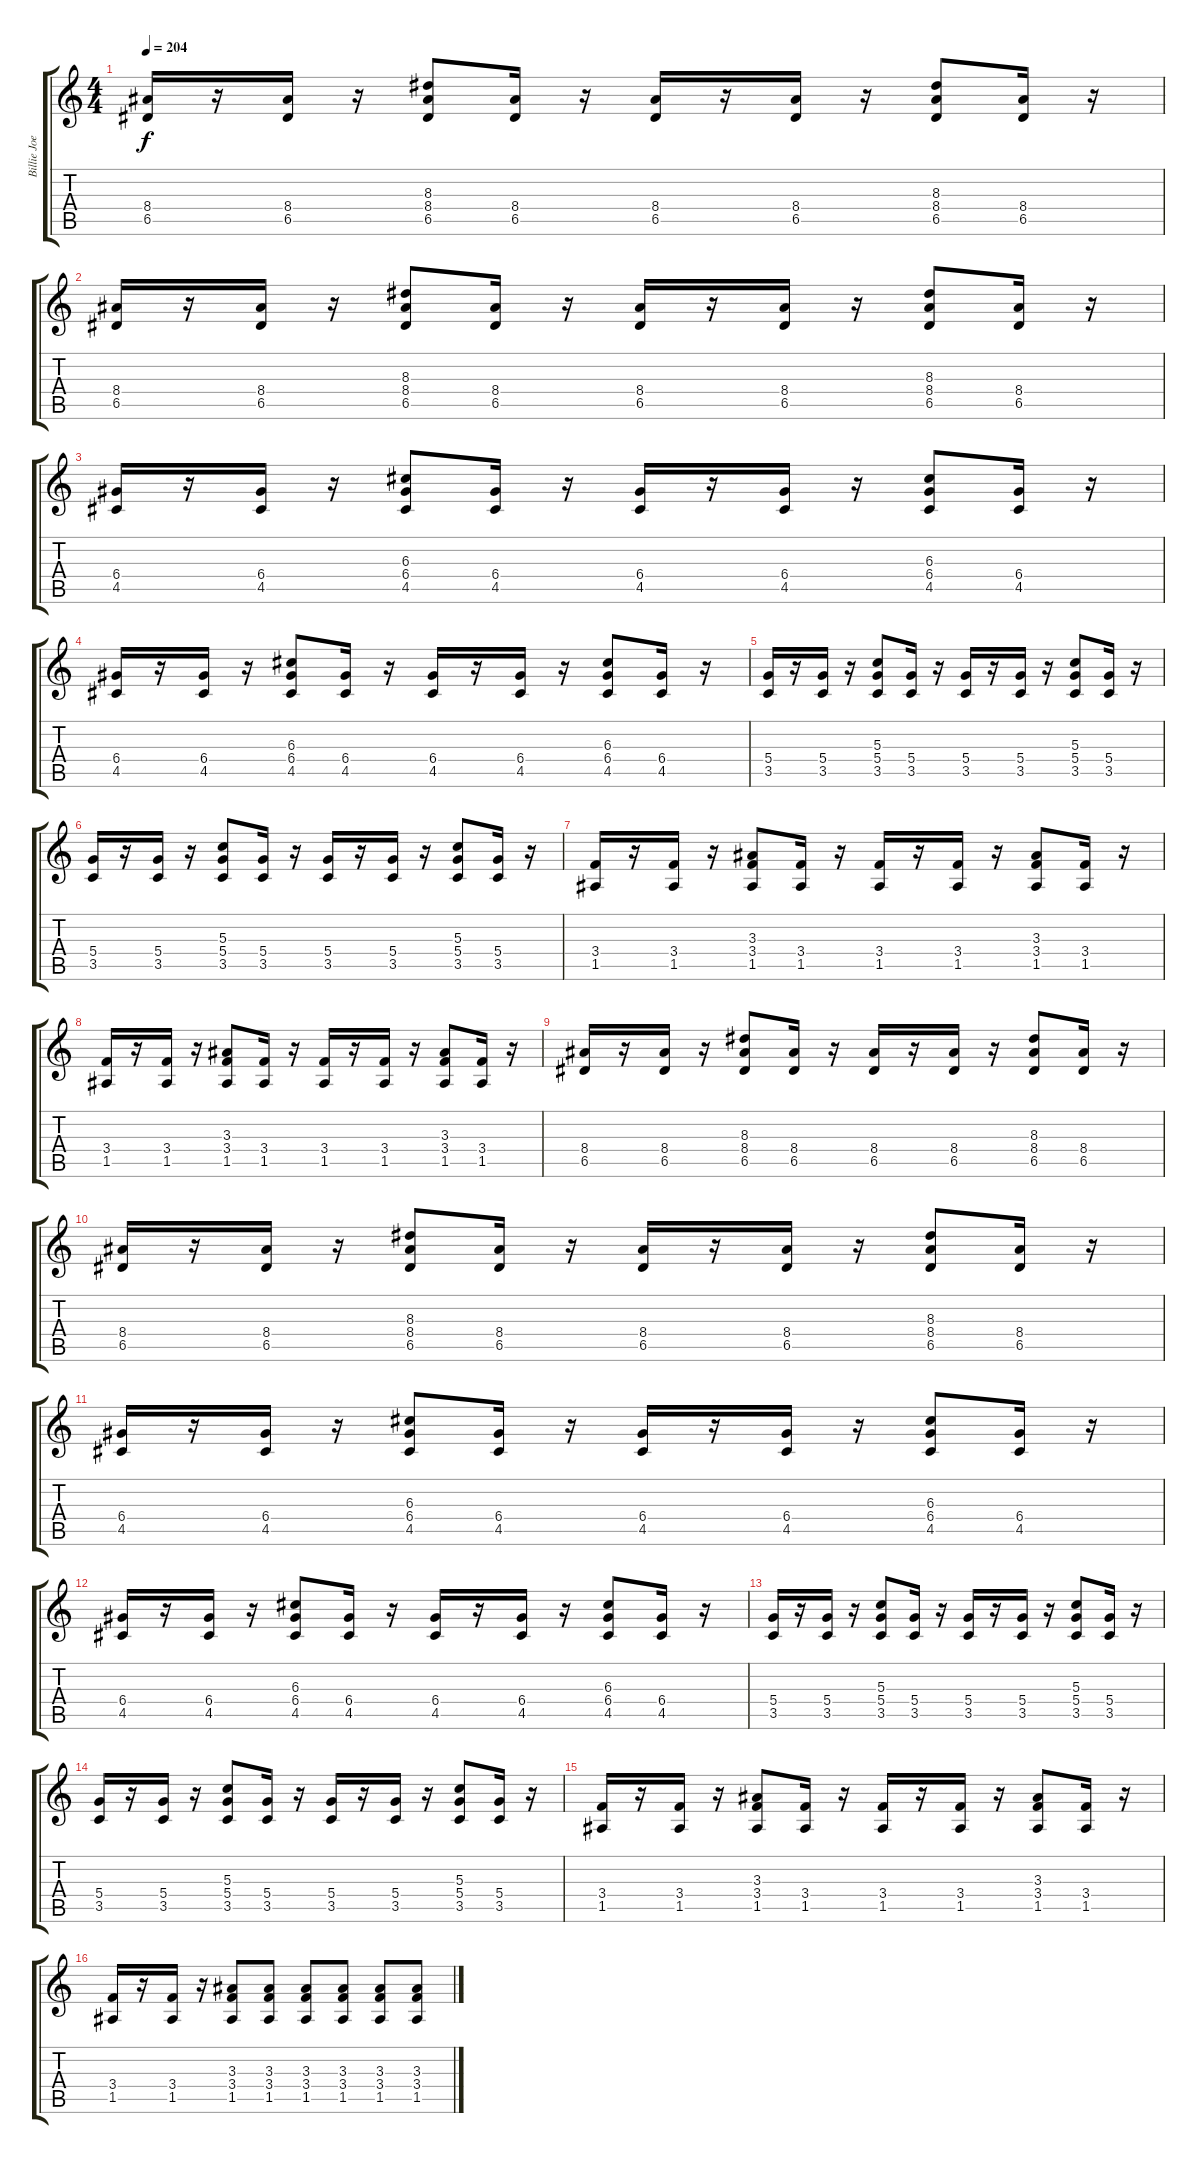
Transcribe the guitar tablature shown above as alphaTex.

\track ("Billie Joe - Rhytm Guitar" "Billie Joe") {instrument distortionguitar}
\staff {score tabs}
\tuning (E4 B3 G3 D3 A2 E2) {hide}
\ts (4 4)
\tempo 204
\clef g2
\ks c
(8.4 6.5).16{dy f instrument distortionguitar} r.16 (8.4 6.5).16 r.16 (8.3 8.4 6.5).8 (8.4 6.5).16 r.16 (8.4 6.5).16 r.16 (8.4 6.5).16 r.16 (8.3 8.4 6.5).8 (8.4 6.5).16 r.16 |
(8.4 6.5).16 r.16 (8.4 6.5).16 r.16 (8.3 8.4 6.5).8 (8.4 6.5).16 r.16 (8.4 6.5).16 r.16 (8.4 6.5).16 r.16 (8.3 8.4 6.5).8 (8.4 6.5).16 r.16 |
(6.4 4.5).16 r.16 (6.4 4.5).16 r.16 (6.3 6.4 4.5).8 (6.4 4.5).16 r.16 (6.4 4.5).16 r.16 (6.4 4.5).16 r.16 (6.3 6.4 4.5).8 (6.4 4.5).16 r.16 |
(6.4 4.5).16 r.16 (6.4 4.5).16 r.16 (6.3 6.4 4.5).8 (6.4 4.5).16 r.16 (6.4 4.5).16 r.16 (6.4 4.5).16 r.16 (6.3 6.4 4.5).8 (6.4 4.5).16 r.16 |
(5.4 3.5).16 r.16 (5.4 3.5).16 r.16 (5.3 5.4 3.5).8 (5.4 3.5).16 r.16 (5.4 3.5).16 r.16 (5.4 3.5).16 r.16 (5.3 5.4 3.5).8 (5.4 3.5).16 r.16 |
(5.4 3.5).16 r.16 (5.4 3.5).16 r.16 (5.3 5.4 3.5).8 (5.4 3.5).16 r.16 (5.4 3.5).16 r.16 (5.4 3.5).16 r.16 (5.3 5.4 3.5).8 (5.4 3.5).16 r.16 |
(3.4 1.5).16 r.16 (3.4 1.5).16 r.16 (3.3 3.4 1.5).8 (3.4 1.5).16 r.16 (3.4 1.5).16 r.16 (3.4 1.5).16 r.16 (3.3 3.4 1.5).8 (3.4 1.5).16 r.16 |
(3.4 1.5).16 r.16 (3.4 1.5).16 r.16 (3.3 3.4 1.5).8 (3.4 1.5).16 r.16 (3.4 1.5).16 r.16 (3.4 1.5).16 r.16 (3.3 3.4 1.5).8 (3.4 1.5).16 r.16 |
(8.4 6.5).16 r.16 (8.4 6.5).16 r.16 (8.3 8.4 6.5).8 (8.4 6.5).16 r.16 (8.4 6.5).16 r.16 (8.4 6.5).16 r.16 (8.3 8.4 6.5).8 (8.4 6.5).16 r.16 |
(8.4 6.5).16 r.16 (8.4 6.5).16 r.16 (8.3 8.4 6.5).8 (8.4 6.5).16 r.16 (8.4 6.5).16 r.16 (8.4 6.5).16 r.16 (8.3 8.4 6.5).8 (8.4 6.5).16 r.16 |
(6.4 4.5).16 r.16 (6.4 4.5).16 r.16 (6.3 6.4 4.5).8 (6.4 4.5).16 r.16 (6.4 4.5).16 r.16 (6.4 4.5).16 r.16 (6.3 6.4 4.5).8 (6.4 4.5).16 r.16 |
(6.4 4.5).16 r.16 (6.4 4.5).16 r.16 (6.3 6.4 4.5).8 (6.4 4.5).16 r.16 (6.4 4.5).16 r.16 (6.4 4.5).16 r.16 (6.3 6.4 4.5).8 (6.4 4.5).16 r.16 |
(5.4 3.5).16 r.16 (5.4 3.5).16 r.16 (5.3 5.4 3.5).8 (5.4 3.5).16 r.16 (5.4 3.5).16 r.16 (5.4 3.5).16 r.16 (5.3 5.4 3.5).8 (5.4 3.5).16 r.16 |
(5.4 3.5).16 r.16 (5.4 3.5).16 r.16 (5.3 5.4 3.5).8 (5.4 3.5).16 r.16 (5.4 3.5).16 r.16 (5.4 3.5).16 r.16 (5.3 5.4 3.5).8 (5.4 3.5).16 r.16 |
(3.4 1.5).16 r.16 (3.4 1.5).16 r.16 (3.3 3.4 1.5).8 (3.4 1.5).16 r.16 (3.4 1.5).16 r.16 (3.4 1.5).16 r.16 (3.3 3.4 1.5).8 (3.4 1.5).16 r.16 |
(3.4 1.5).16 r.16 (3.4 1.5).16 r.16 (3.3 3.4 1.5).8 (3.3 3.4 1.5).8 (3.3 3.4 1.5).8 (3.3 3.4 1.5).8 (3.3 3.4 1.5).8 (3.3 3.4 1.5).8
